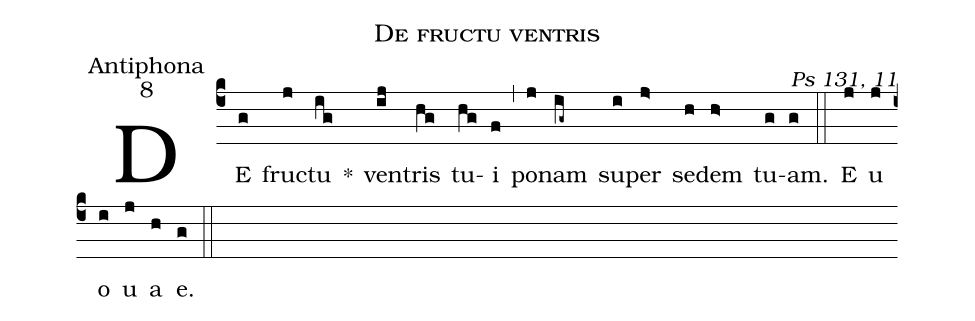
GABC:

name:De fructu ventris;
office-part:Antiphona;
mode:8;
commentary:Ps 131, 11;
%%
(c4) DE(g) fruc(j)tu(ig) *() ven(ij)tris(hg) tu(hg)i(f) (,)
po(j)nam(ig~) su(i)per(j>) se(h)dem(h>) tu(g)am.(g) (::)
E(j) u(j) o(i) u(j) a(h) e.(g) (::)
